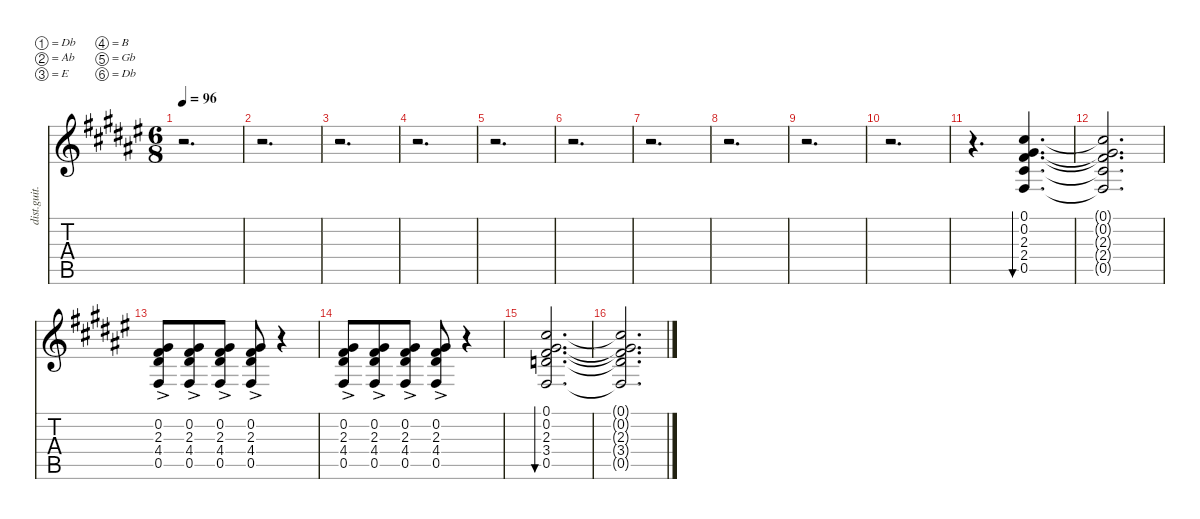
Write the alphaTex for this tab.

\defaultSystemsLayout 4
\hideDynamics
\bracketExtendMode nobrackets
\otherSystemsTrackNameOrientation horizontal
\track ("Clean Chords" "dist.guit.") {instrument distortionguitar}
\staff {score tabs}
\tuning (Db4 Ab3 E3 B2 Gb2 Db2)
\ts (6 8)
\tempo 96
\clef g2
\ks f#
r.2{d dy mf beam Down} |
r.2{d beam Down} |
r.2{d beam Down} |
r.2{d beam Down} |
r.2{d beam Down} |
r.2{d beam Down} |
r.2{d beam Down} |
r.2{d beam Down} |
r.2{d beam Down} |
r.2{d beam Down} |
r.4{d beam Down} (0.5{acc #} 2.4{acc #} 2.3{acc #} 0.2{acc #} 0.1{acc #}).4{d bu 344 beam Up} |
(0.5{t acc #} 2.4{t acc #} 2.3{t acc #} 0.2{t acc #} 0.1{t acc #}).2{d beam Up} |
(0.5{ac acc #} 4.4{ac acc #} 2.3{ac acc #} 0.2{acc #}).8{beam Up} (2.3{ac acc #} 4.4{ac acc #} 0.5{ac acc #} 0.2{acc #}).8{beam Up} (2.3{ac acc #} 4.4{ac acc #} 0.5{ac acc #} 0.2{acc #}).8{beam Up} (2.3{ac acc #} 4.4{ac acc #} 0.5{ac acc #} 0.2{acc #}).8{beam Up} r.4{beam Up} |
(0.5{ac acc #} 4.4{ac acc #} 2.3{ac acc #} 0.2{acc #}).8{beam Up} (2.3{ac acc #} 4.4{ac acc #} 0.5{ac acc #} 0.2{acc #}).8{beam Up} (2.3{ac acc #} 4.4{ac acc #} 0.5{ac acc #} 0.2{acc #}).8{beam Up} (2.3{ac acc #} 4.4{ac acc #} 0.5{ac acc #} 0.2{acc #}).8{beam Up} r.4{beam Up} |
(0.5{acc #} 2.3{acc #} 0.2{acc #} 0.1{acc #} 3.4{acc forcenatural}).2{d bu 344 beam Up} |
(0.5{t acc #} 2.3{t acc #} 0.2{t acc #} 0.1{t acc #} 3.4{t acc forcenatural}).2{d beam Up}
